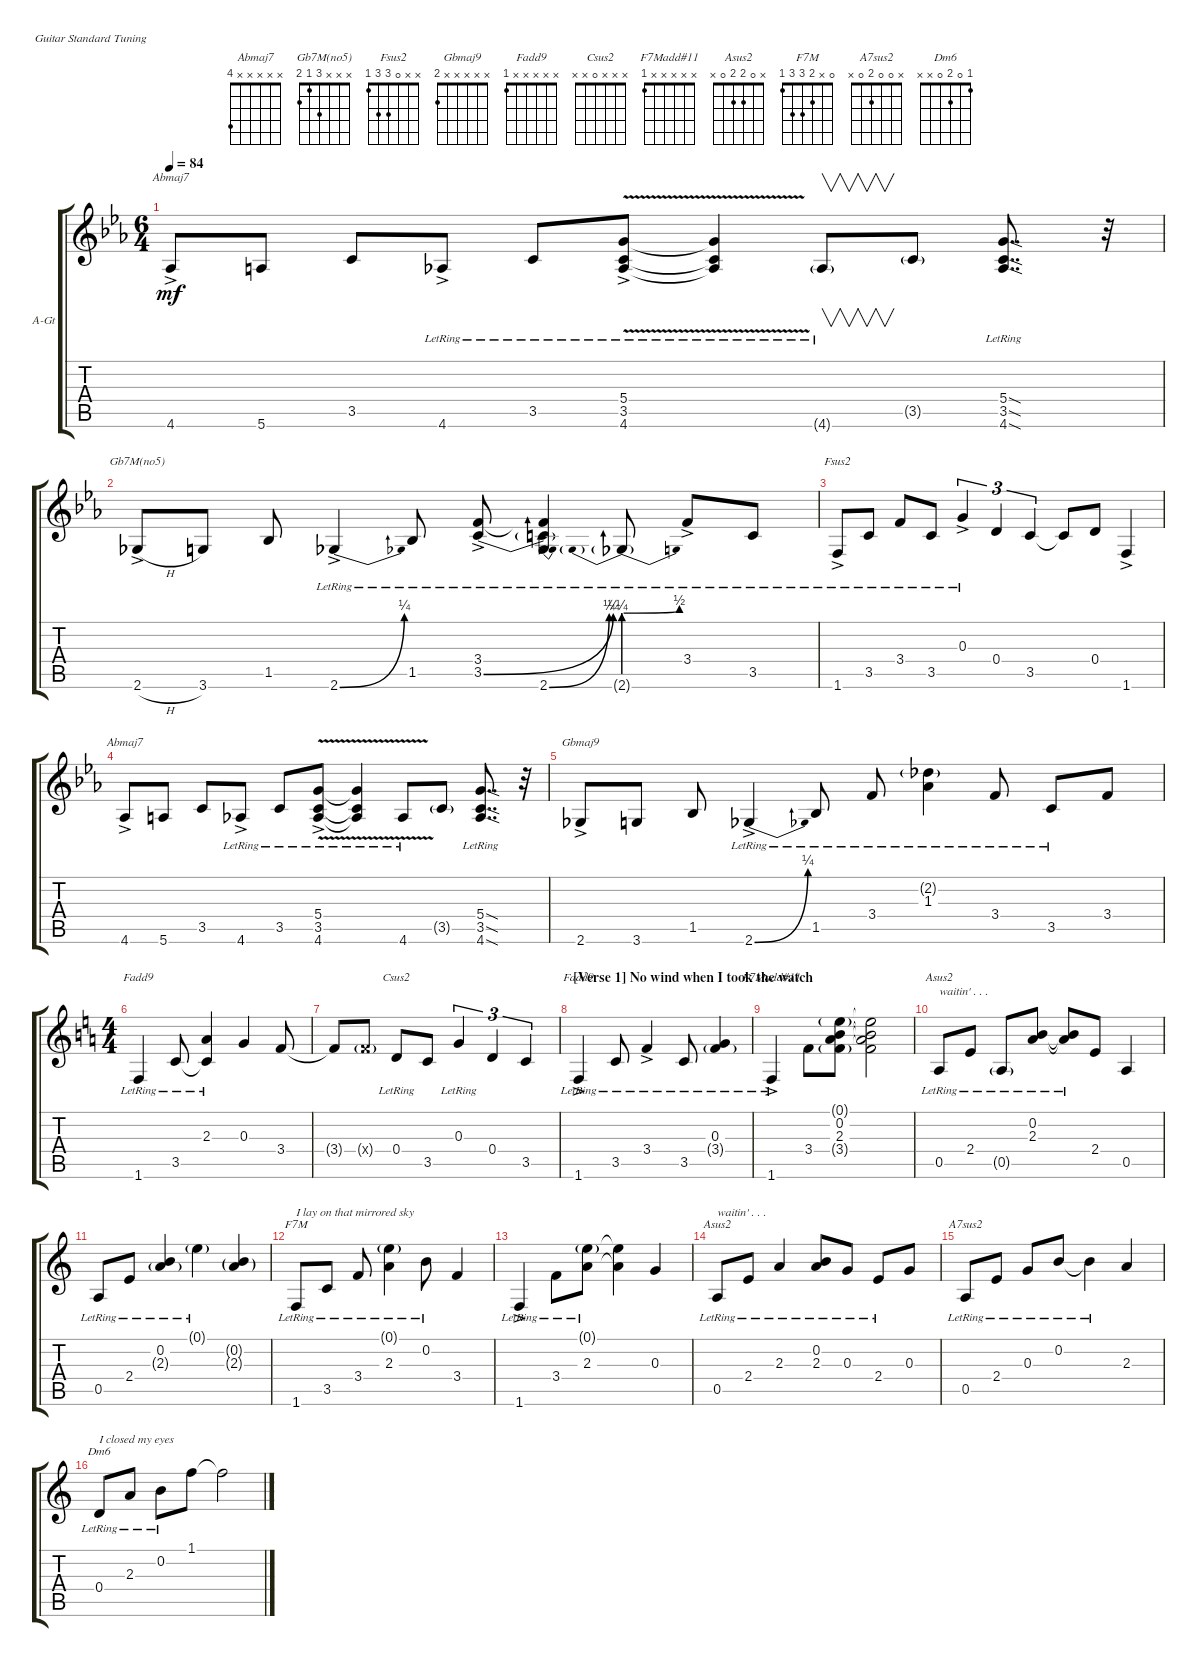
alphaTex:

\defaultSystemsLayout 4
\bracketExtendMode groupsimilarinstruments
\firstSystemTrackNameOrientation horizontal
\otherSystemsTrackNameOrientation horizontal
\track ("Acoustic Guitar" "A-Gt") {instrument acousticguitarsteel}
\staff {score tabs}
\tuning (E4 B3 G3 D3 A2 E2)
\chord ("Abmaj7" x x x x x 4)
\chord ("Gb7M(no5)" x x x 3 1 2)
\chord ("Fsus2" x x 0 3 3 1)
\chord ("Gbmaj9" x x x x x 2)
\chord ("Fadd9" x x 2 5 3 1)
\chord ("Csus2" x x x 0 x x)
\chord ("Fadd9" x x x x x 1)
\chord ("F7Madd#11" x x x x x 1)
\chord ("Asus2" x x x x 0 x)
\chord ("F7M" 0 x 2 3 3 1)
\chord ("Asus2" x 0 2 2 0 x)
\chord ("A7sus2" x 0 0 2 0 x)
\chord ("Dm6" 1 0 2 0 x x)
\ts (6 4)
\tempo 84
\clef g2
\ks cminor
4.6{ac}.8{ch "Abmaj7" dy mf instrument acousticguitarsteel} 5.6.8 3.5.8 4.6{ac lr}.8 3.5{lr}.8 (5.4{ac lr} 3.5{v lr} 4.6).8 (5.4{lr t} 3.5{v lr t} 4.6{lr t}).4 4.6{g lr}.8{v} 3.5{g}.8 (5.4{sod lr} 3.5{sod lr} 4.6{sod}).8{dd} r.32 |
2.6{h ac}.8{ch "Gb7M(no5)"} 3.6.8 1.5.8 2.6{be (bend 28.799999999999997 0 59.4 1) ac lr}.4 1.5{lr}.8 (3.4{ac lr} 3.5{be (bend 22.2 0 60 1)}).8 (2.6{be (bend 40.199999999999996 0 59.4 1)} 3.5{lr t} 3.4{t}).4 2.6{be (prebendbend 0 1 48.6 2) g lr}.8 3.4{ac lr}.8 3.5{lr}.8 |
1.6{ac lr}.8{ch "Fsus2"} 3.5{lr}.8 3.4{lr}.8 3.5{lr}.8 0.3{ac lr}.4{tu (3 2)} 0.4.4{tu (3 2)} 3.5.4{tu (3 2)} 3.5{t}.8 0.4.8 1.6{ac}.4 |
4.6{ac}.8{ch "Abmaj7"} 5.6.8 3.5.8 4.6{ac lr}.8 3.5{lr}.8 (5.4{ac lr} 3.5{v lr} 4.6).8 (5.4{lr t} 3.5{v lr t} 4.6{lr t}).4 4.6{v lr}.8 3.5{g}.8 (5.4{sod lr} 3.5{sod lr} 4.6{sod}).8{dd} r.32 |
2.6{ac}.8{ch "Gbmaj9"} 3.6.8 1.5.8 2.6{be (bend 22.2 0 59.4 1) ac lr}.4 1.5{lr}.8 3.4{lr}.8 (1.3{lr} 2.2{g lr}).4 3.4{lr}.8 3.5{lr}.8 3.4.8 |
\ts (4 4)
\ks aminor
1.6{lr}.4{ch "Fadd9"} 3.5{lr}.8 (2.3{lr} 3.5{lr t}).4 0.3.4 3.4.8 |
3.4{t}.8 3.4{g x}.8 0.4{lr}.8{ch "Csus2"} 3.5.8 0.3{lr}.4{tu (3 2)} 0.4.4{tu (3 2)} 3.5.4{tu (3 2)} |
\section ("" "[Verse 1] No wind when I took the watch ")
1.6{ac lr}.4{ch "Fadd9"} 3.5{lr}.8 3.4{ac lr}.4 3.5{lr}.8 (3.4{g lr} 0.3{lr}).4 |
1.6{ac lr}.4{ch "F7Madd#11"} 3.4.8 (2.3 3.4{g} 0.2 0.1{g}).8 (2.3{t} 3.4{t} 0.2{t} 0.1{t}).2 |
0.5{lr}.8{ch "Asus2" txt "waitin' . . ."} 2.4{lr}.8 0.5{g lr}.8 (2.3{lr} 0.2{lr}).8 (2.3{lr t} 0.2{lr t}).8 2.4.8 0.5.4 |
0.5{lr}.8 2.4{lr}.8 (2.3{g lr} 0.2{lr}).4 0.1{g lr}.4 (0.2{g} 2.3{g}).4 |
1.6{lr}.8{ch "F7M" txt "I lay on that mirrored sky"} 3.5{lr}.8 3.4{lr}.8 (2.3{lr} 0.1{g}).4 0.2{lr}.8 3.4.4 |
1.6{ac lr}.4 3.4{lr}.8 (2.3{lr} 0.1{g}).8 (2.3{t} 0.1{t}).4 0.3.4 |
0.5{lr}.8{ch "Asus2" txt "waitin' . . ."} 2.4{lr}.8 2.3{lr}.4 (2.3 0.2{lr}).8 0.3{lr}.8 2.4{lr}.8 0.3.8 |
0.5{lr}.8{ch "A7sus2"} 2.4{lr}.8 0.3{lr}.8 0.2{lr}.8 0.2{lr t}.4 2.3.4 |
0.4{lr}.8{ch "Dm6" txt "I closed my eyes"} 2.3{lr}.8 0.2{lr}.8 1.1.8 1.1{t}.2
